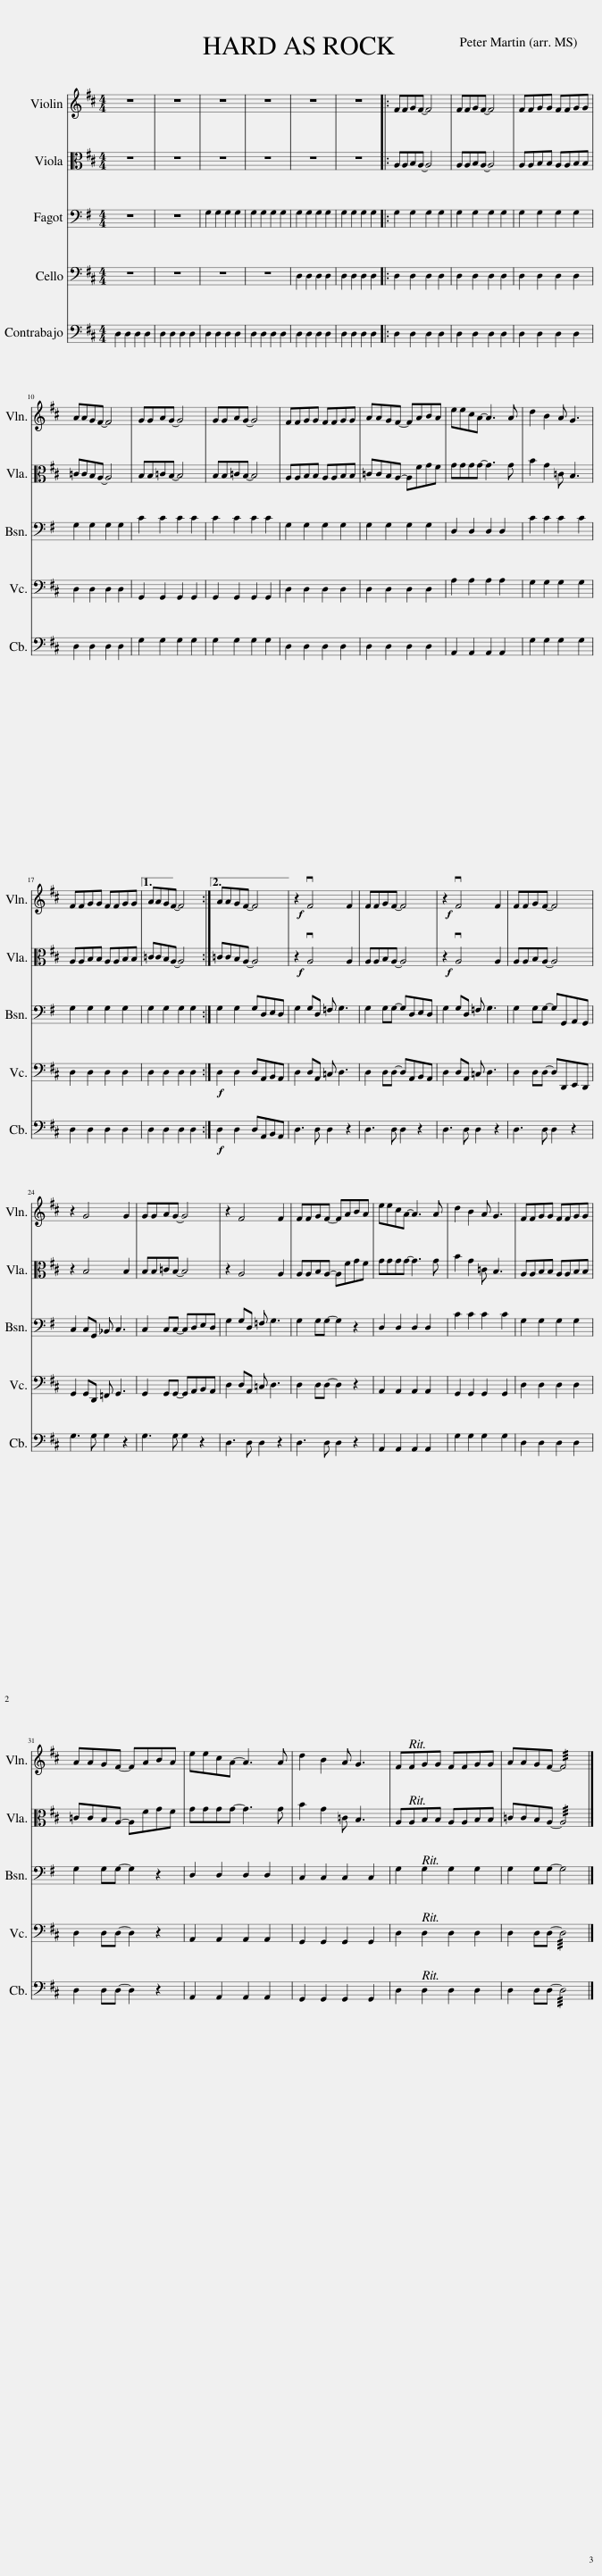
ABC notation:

X:1
%%score 1 2 3 4 5
L:1/8
M:4/4
I:linebreak $
K:D
V:1 treble
V:2 alto
V:3 bass transpose=-5
V:4 bass
V:5 bass
V:1
 z8 | z8 | z8 | z8 | z8 | %5
 z8 |: FFGF- F4 | FFGF- F4 | FFGG FFGG |$ AAGF- F4 | %10
 GGAG- G4 | GGAG- G4 | FFGG FFGG | AAGF- FABA | eecA- A3 A | %15
 d2 B2 A G3 |$ FFGG FFGG |1 AAGF- F4 :|2 AAGF- F4 ||!f! z2 vF4 F2 | %20
 FFGF- F4 |!f! z2 vF4 F2 | FFGF- F4 |$ z2 G4 G2 | GGAG- G4 | %25
 z2 F4 F2 | FFGF- FABA | eecA- A3 A | d2 B2 A G3 | FFGG FFGG |$ %30
 AAGF- FABA | eecA- A3 A | d2 B2 A G3 | FFGG FFGG | AAGF- !///!F4 |] %35
V:2
 z8 | z8 | z8 | z8 | z8 | %5
 z8 |: A,A,B,A,- A,4 | A,A,B,A,- A,4 | A,A,B,B, A,A,B,B, |$ =CCB,A,- A,4 | %10
 B,B,=CB,- B,4 | B,B,=CB,- B,4 | A,A,B,B, A,A,B,B, | =CCB,A,- A,FGF | GGGG- G3 G | %15
 B2 G2 =C B,3 |$ A,A,B,B, A,A,B,B, |1 =CCB,A,- A,4 :|2 =CCB,A,- A,4 ||!f! z2 vA,4 A,2 | %20
 A,A,B,A,- A,4 |!f! z2 vA,4 A,2 | A,A,B,A,- A,4 |$ z2 B,4 B,2 | B,B,=CB,- B,4 | %25
 z2 A,4 A,2 | A,A,B,A,- A,FGF | GGGG- G3 G | B2 G2 =C B,3 | A,A,B,B, A,A,B,B, |$ %30
 =CCB,A,- A,FGF | GGGG- G3 G | B2 G2 =C B,3 | A,A,B,B, A,A,B,B, | =CCB,A,- !///!A,4 |] %35
V:3
[K:G] z8 | z8 | G,2 G,2 G,2 G,2 | G,2 G,2 G,2 G,2 | G,2 G,2 G,2 G,2 | %5
 G,2 G,2 G,2 G,2 |: G,2 G,2 G,2 G,2 | G,2 G,2 G,2 G,2 | G,2 G,2 G,2 G,2 |$ G,2 G,2 G,2 G,2 | %10
 C2 C2 C2 C2 | C2 C2 C2 C2 | G,2 G,2 G,2 G,2 | G,2 G,2 G,2 G,2 | D,2 D,2 D,2 D,2 | %15
 C2 C2 C2 C2 |$ G,2 G,2 G,2 G,2 |1 G,2 G,2 G,2 G,2 :|2 G,2 G,2 G,D,E,D, || G,2 G,D, =F, G,3 | %20
 G,2 G,G,- G,D,E,D, | G,2 G,D, =F, G,3 | G,2 G,G,- G,G,,A,,G,, |$ C,2 C,G,, _B,, C,3 | C,2 C,C,- C,D,E,D, | %25
 G,2 G,D, =F, G,3 | G,2 G,G,- G,2 z2 | D,2 D,2 D,2 D,2 | C2 C2 C2 C2 | G,2 G,2 G,2 G,2 |$ %30
 G,2 G,G,- G,2 z2 | D,2 D,2 D,2 D,2 | C,2 C,2 C,2 C,2 | G,2 G,2 G,2 G,2 | G,2 G,G,- G,4 |] %35
V:4
 z8 | z8 | z8 | z8 | D,2 D,2 D,2 D,2 | %5
 D,2 D,2 D,2 D,2 |: D,2 D,2 D,2 D,2 | D,2 D,2 D,2 D,2 | D,2 D,2 D,2 D,2 |$ D,2 D,2 D,2 D,2 | %10
 G,,2 G,,2 G,,2 G,,2 | G,,2 G,,2 G,,2 G,,2 | D,2 D,2 D,2 D,2 | D,2 D,2 D,2 D,2 | A,2 A,2 A,2 A,2 | %15
 G,2 G,2 G,2 G,2 |$ D,2 D,2 D,2 D,2 |1 D,2 D,2 D,2 D,2 :|2!f! D,2 D,2 D,A,,B,,A,, || D,2 D,A,, =C, D,3 | %20
 D,2 D,D,- D,A,,B,,A,, | D,2 D,A,, =C, D,3 | D,2 D,D,- D,D,,E,,D,, |$ G,,2 G,,D,, =F,, G,,3 | G,,2 G,,G,,- G,,A,,B,,A,, | %25
 D,2 D,A,, =C, D,3 | D,2 D,D,- D,2 z2 | A,,2 A,,2 A,,2 A,,2 | G,,2 G,,2 G,,2 G,,2 | D,2 D,2 D,2 D,2 |$ %30
 D,2 D,D,- D,2 z2 | A,,2 A,,2 A,,2 A,,2 | G,,2 G,,2 G,,2 G,,2 | D,2 D,2 D,2 D,2 | D,2 D,D,- !///!D,4 |] %35
V:5
 D,2 D,2 D,2 D,2 | D,2 D,2 D,2 D,2 | D,2 D,2 D,2 D,2 | D,2 D,2 D,2 D,2 | D,2 D,2 D,2 D,2 | %5
 D,2 D,2 D,2 D,2 |: D,2 D,2 D,2 D,2 | D,2 D,2 D,2 D,2 | D,2 D,2 D,2 D,2 |$ D,2 D,2 D,2 D,2 | %10
 G,2 G,2 G,2 G,2 | G,2 G,2 G,2 G,2 | D,2 D,2 D,2 D,2 | D,2 D,2 D,2 D,2 | A,,2 A,,2 A,,2 A,,2 | %15
 G,2 G,2 G,2 G,2 |$ D,2 D,2 D,2 D,2 |1 D,2 D,2 D,2 D,2 :|2!f! D,2 D,2 D,A,,B,,A,, || D,3 D, D,2 z2 | %20
 D,3 D, D,2 z2 | D,3 D, D,2 z2 | D,3 D, D,2 z2 |$ G,3 G, G,2 z2 | G,3 G, G,2 z2 | %25
 D,3 D, D,2 z2 | D,3 D, D,2 z2 | A,,2 A,,2 A,,2 A,,2 | G,2 G,2 G,2 G,2 | D,2 D,2 D,2 D,2 |$ %30
 D,2 D,D,- D,2 z2 | A,,2 A,,2 A,,2 A,,2 | G,,2 G,,2 G,,2 G,,2 | D,2 D,2 D,2 D,2 | D,2 D,D,- !///!D,4 |] %35
